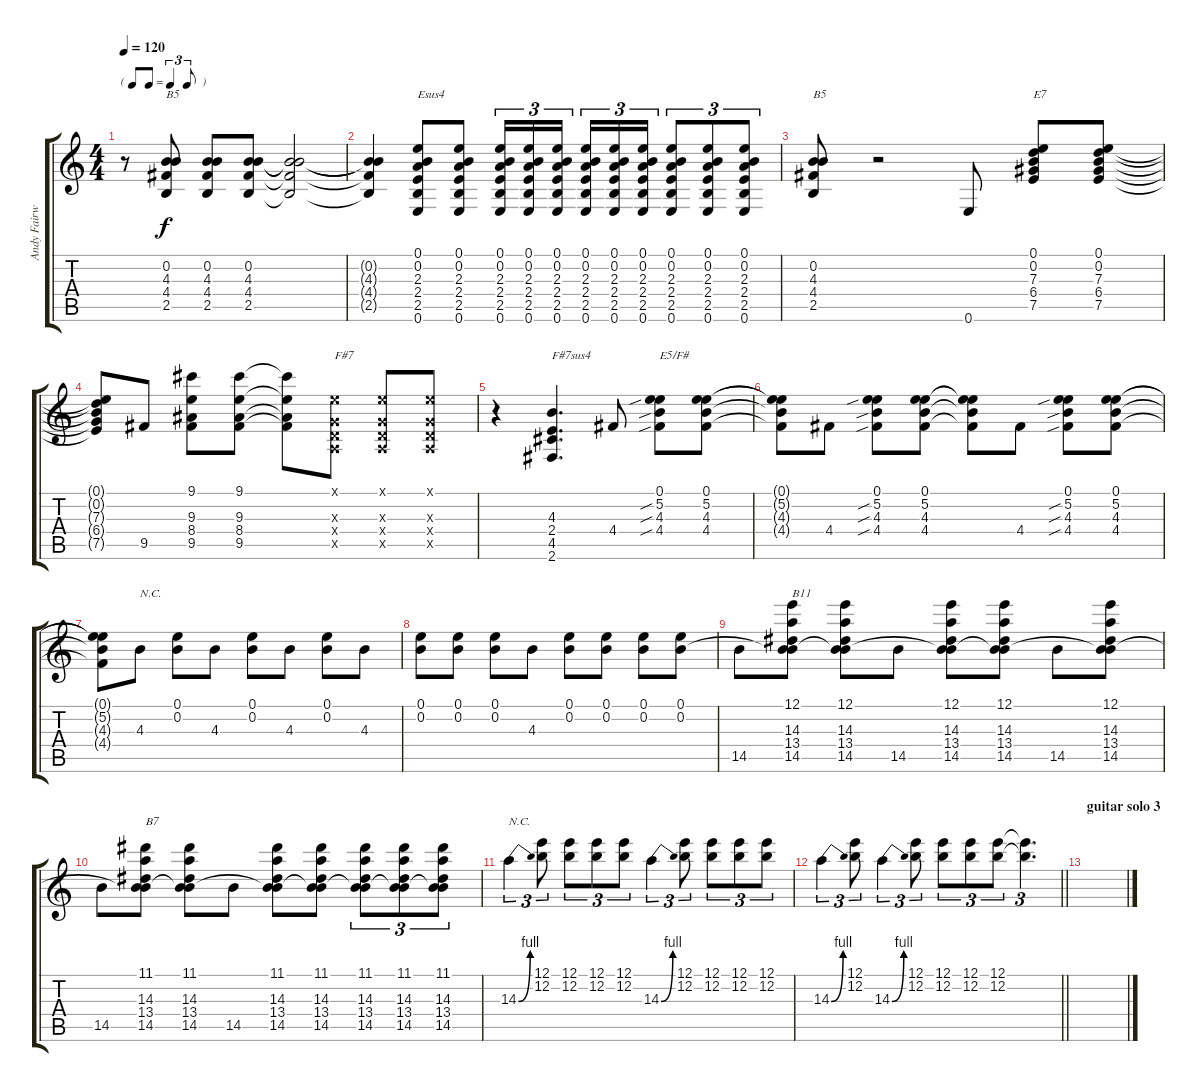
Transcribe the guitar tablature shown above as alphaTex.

\track ("Andy Fairweather Low" "Andy Fairw") {instrument electricguitarjazz}
\staff {score tabs}
\tuning (E4 B3 G3 D3 A2 E2) {hide}
\ts (4 4)
\tf triplet8th
\tempo 120
\clef g2
\ks c
r.8{dy f} (0.2 4.3 4.4 2.5).8{txt "B5"} (0.2 4.3 4.4 2.5).8 (0.2 4.3 4.4 2.5).8 (0.2{t} 4.3{t} 4.4{t} 2.5{t}).2 |
(0.2{t} 4.3{t} 4.4{t} 2.5{t}).4 (0.1 0.2 2.3 2.4 2.5 0.6).8{txt "Esus4"} (0.1 0.2 2.3 2.4 2.5 0.6).8 (0.1 0.2 2.3 2.4 2.5 0.6).16{tu (3 2)} (0.1 0.2 2.3 2.4 2.5 0.6).16{tu (3 2)} (0.1 0.2 2.3 2.4 2.5 0.6).16{tu (3 2) beam splitsecondary} (0.1 0.2 2.3 2.4 2.5 0.6).16{tu (3 2)} (0.1 0.2 2.3 2.4 2.5 0.6).16{tu (3 2)} (0.1 0.2 2.3 2.4 2.5 0.6).16{tu (3 2)} (0.1 0.2 2.3 2.4 2.5 0.6).8{tu (3 2)} (0.1 0.2 2.3 2.4 2.5 0.6).8{tu (3 2)} (0.1 0.2 2.3 2.4 2.5 0.6).8{tu (3 2)} |
(0.2 4.3 4.4 2.5).8{txt "B5"} r.2 0.6.8 (0.1 0.2 7.3 6.4 7.5).8{txt "E7"} (0.1 0.2 7.3 6.4 7.5).8 |
(0.1{t} 0.2{t} 7.3{t} 6.4{t} 7.5{t}).8 9.5.8 (9.1 9.3 8.4 9.5).8 (9.1 9.3 8.4 9.5).8 (9.1{t} 9.3{t} 8.4{t} 9.5{t}).8 (0.1{x} 0.3{x} 0.4{x} 0.5{x}).8{txt "F#7"} (0.1{x} 0.3{x} 0.4{x} 0.5{x}).8 (0.1{x} 0.3{x} 0.4{x} 0.5{x}).8 |
r.4 (4.3 2.4 4.5 2.6).4{d txt "F#7sus4"} 4.4.8 (0.1 5.2{sib} 4.3{sib} 4.4{sib}).8{txt "E5/F#"} (0.1 5.2 4.3 4.4).8 |
(0.1{t} 5.2{t} 4.3{t} 4.4{t}).8 4.4.8 (0.1 5.2{sib} 4.3{sib} 4.4{sib}).8 (0.1 5.2 4.3 4.4).8 (0.1{t} 5.2{t} 4.3{t} 4.4{t}).8 4.4.8 (0.1 5.2{sib} 4.3{sib} 4.4{sib}).8 (0.1 5.2 4.3 4.4).8 |
(0.1{t} 5.2{t} 4.3{t} 4.4{t}).8 4.3.8{txt "N.C."} (0.1 0.2).8 4.3.8 (0.1 0.2).8 4.3.8 (0.1 0.2).8 4.3.8 |
(0.1 0.2).8 (0.1 0.2).8 (0.1 0.2).8 4.3.8 (0.1 0.2).8 (0.1 0.2).8 (0.1 0.2).8 (0.1 0.2).8 |
14.5.8 (12.1 0.2{t} 14.3 13.4 14.5).8{txt "B11"} (12.1 0.2{t} 14.3 13.4 14.5).8 14.5.8 (12.1 0.2{t} 14.3 13.4 14.5).8 (12.1 0.2{t} 14.3 13.4 14.5).8 14.5.8 (12.1 0.2{t} 14.3 13.4 14.5).8 |
14.5.8 (11.1 0.2{t} 14.3 13.4 14.5).8{txt "B7"} (11.1 0.2{t} 14.3 13.4 14.5).8 14.5.8 (11.1 0.2{t} 14.3 13.4 14.5).8 (11.1 0.2{t} 14.3 13.4 14.5).8 (11.1 0.2{t} 14.3 13.4 14.5).8{tu (3 2)} (11.1 0.2{t} 14.3 13.4 14.5).8{tu (3 2)} (11.1 0.2{t} 14.3 13.4 14.5).8{tu (3 2)} |
14.3{be (bend 0 0 60 4)}.4{tu (3 2) txt "N.C."} (12.1 12.2).8{tu (3 2)} (12.1 12.2).8{tu (3 2)} (12.1 12.2).8{tu (3 2)} (12.1 12.2).8{tu (3 2)} 14.3{be (bend 0 0 60 4)}.4{tu (3 2)} (12.1 12.2).8{tu (3 2)} (12.1 12.2).8{tu (3 2)} (12.1 12.2).8{tu (3 2)} (12.1 12.2).8{tu (3 2)} |
\barLineRight lightlight
14.3{be (bend 0 0 60 4)}.4{tu (3 2)} (12.1 12.2).8{tu (3 2)} 14.3{be (bend 0 0 60 4)}.4{tu (3 2)} (12.1 12.2).8{tu (3 2)} (12.1 12.2).8{tu (3 2)} (12.1 12.2).8{tu (3 2)} (12.1 12.2).8{tu (3 2)} (12.1{t} 12.2{t}).4{d tu (3 2)} |
\section ("" "guitar solo 3")
